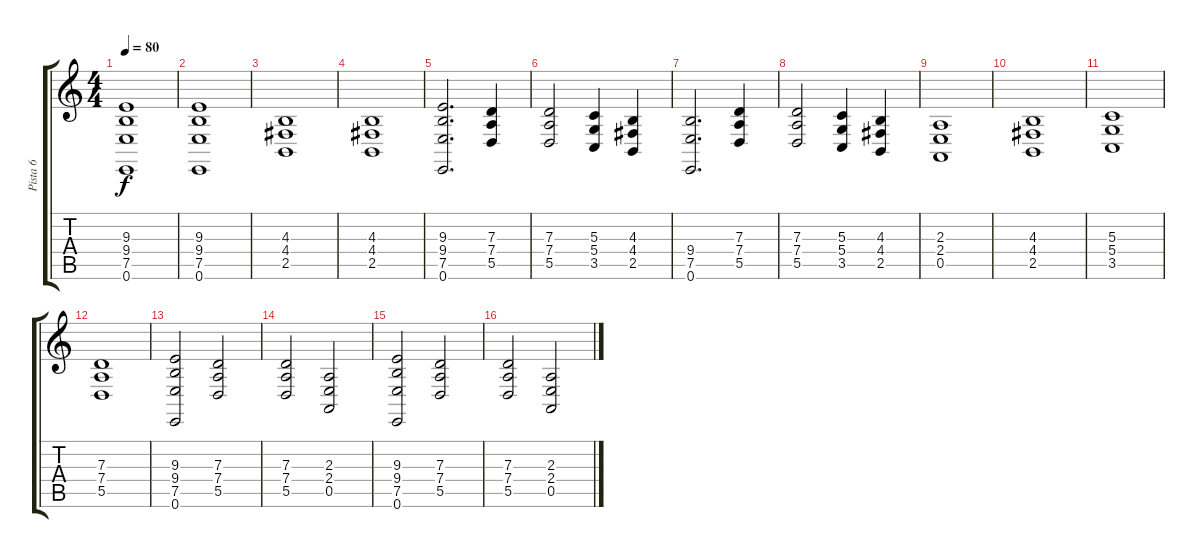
\track ("Pista 6" "Pista 6") {instrument stringensemble1}
\staff {score tabs}
\tuning (E4 B3 G3 D3 A2 E2) {hide}
\ts (4 4)
\tempo 80
\clef g2
\ks c
(9.3 9.4 7.5 0.6).1{dy f} |
(9.3 9.4 7.5 0.6).1 |
(4.3 4.4 2.5).1 |
(4.3 4.4 2.5).1 |
(9.3 9.4 7.5 0.6).2{d} (7.3 7.4 5.5).4 |
(7.3 7.4 5.5).2 (5.3 5.4 3.5).4 (4.3 4.4 2.5).4 |
(9.4 7.5 0.6).2{d} (7.3 7.4 5.5).4 |
(7.3 7.4 5.5).2 (5.3 5.4 3.5).4 (4.3 4.4 2.5).4 |
(2.3 2.4 0.5).1 |
(4.3 4.4 2.5).1 |
(5.3 5.4 3.5).1 |
(7.3 7.4 5.5).1 |
(9.3 9.4 7.5 0.6).2 (7.3 7.4 5.5).2 |
(7.3 7.4 5.5).2 (2.3 2.4 0.5).2 |
(9.3 9.4 7.5 0.6).2 (7.3 7.4 5.5).2 |
(7.3 7.4 5.5).2 (2.3 2.4 0.5).2
